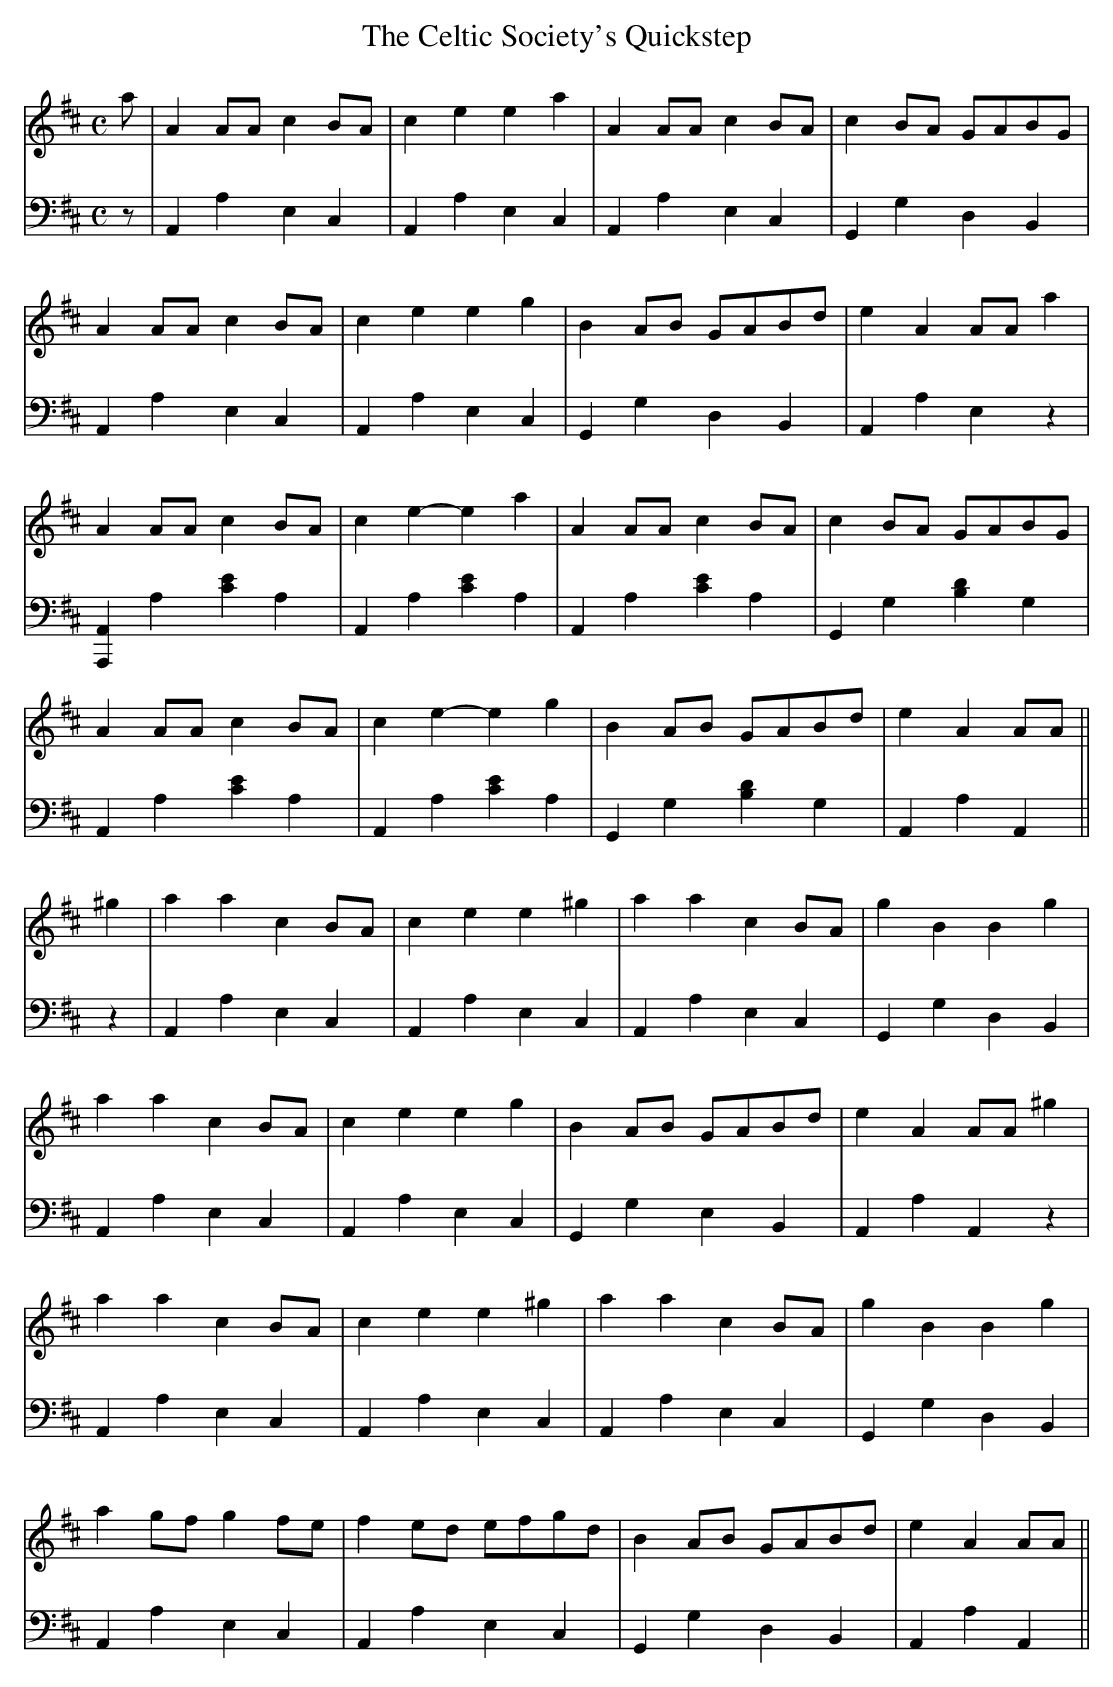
X:1
T:Celtic Society's Quickstep, The
M:C
L:1/8
K:Amix
V:1
a|A2 AA c2 BA|c2e2e2a2|A2 AA c2 BA|c2 BA GABG|
A2 AA c2 BA|c2e2e2g2|B2 AB GABd|e2 A2 AA a2|
A2 AA c2 BA|c2 e2-e2 a2|A2 AA c2 BA|c2 BA GABG|
A2 AA c2 BA|c2 e2-e2g2|B2 AB GABd|e2 A2 AA||
^g2|a2a2 c2 BA|c2e2e2^g2|a2a2 c2 BA|g2B2B2g2|
a2a2 c2 BA|c2e2e2g2|B2 AB GABd|e2 A2 AA^g2|
a2a2 c2BA|c2e2e2^g2|a2a2 c2BA|g2B2B2g2|
a2 gf g2 fe|f2 ed efgd|B2 AB GABd|e2A2 AA||
V:2 clef = bass
z|A,,2A,2E,2C,2|A,,2A,2E,2C,2|A,,2A,2E,2C,2|G,,2G,2D,2B,,2|
A,,2A,2E,2C,2|A,,2A,2E,2C,2|G,,2G,2D,2B,,2|A,,2A,2E,2z2|
[A,,,2A,,2]A,2 [C2E2]A,2|A,,2A,2[C2E2]A,2|A,,2A,2[C2E2]A,2|G,,2G,2[B,2D2]G,2|
A,,2A,2[C2E2]A,2| A,,2A,2[C2E2]A,2|G,,2G,2[B,2D2] G,2|A,,2A,2A,,2||
z2|A,,2A,2E,2C,2|A,,2A,2E,2C,2|A,,2A,2E,2C,2|G,,2G,2D,2B,,2|
A,,2A,2E,2C,2|A,,2A,2E,2C,2|G,,2G,2E,2B,,2|A,,2A,2A,,2z2|
A,,2A,2E,2C,2|A,,2A,2E,2C,2|A,,2A,2E,2C,2|G,,2G,2D,2B,,2|
A,,2A,2E,2C,2|A,,2A,2E,2C,2|G,,2G,2D,2B,,2|A,,2A,2A,,2||
